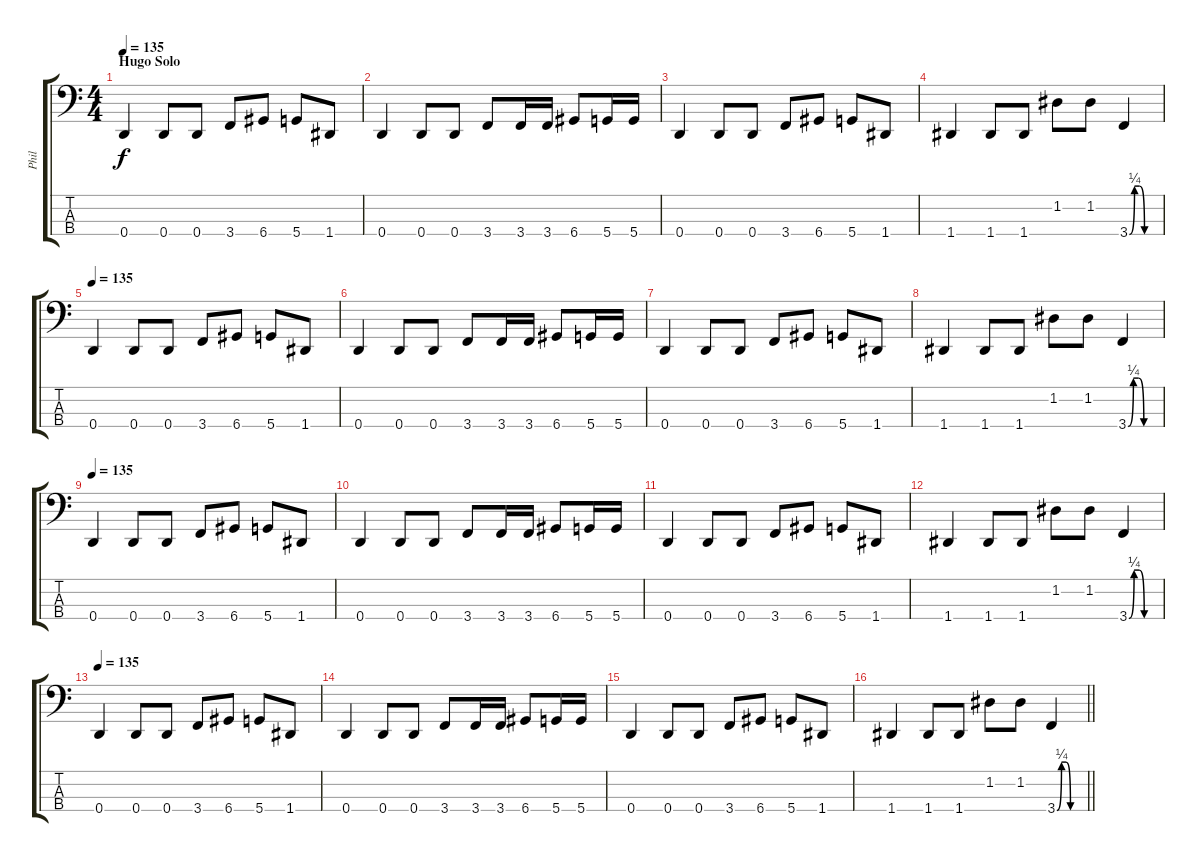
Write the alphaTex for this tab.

\track ("Phil" "Phil") {instrument electricbasspick}
\staff {score tabs}
\tuning (G2 D2 A1 D1) {hide}
\ts (4 4)
\section ("" "Hugo Solo")
\tempo 135
\clef f4
\ks c
0.4.4{dy f} 0.4.8 0.4.8 3.4.8 6.4.8 5.4.8 1.4.8 |
0.4.4 0.4.8 0.4.8 3.4.8 3.4.16 3.4.16 6.4.8 5.4.16 5.4.16 |
0.4.4 0.4.8 0.4.8 3.4.8 6.4.8 5.4.8 1.4.8 |
1.4.4 1.4.8 1.4.8 1.2.8 1.2.8 3.4{be (custom 0 0 10 1 20 1 30 0 60 0)}.4 |
\tempo 135
0.4.4 0.4.8 0.4.8 3.4.8 6.4.8 5.4.8 1.4.8 |
0.4.4 0.4.8 0.4.8 3.4.8 3.4.16 3.4.16 6.4.8 5.4.16 5.4.16 |
0.4.4 0.4.8 0.4.8 3.4.8 6.4.8 5.4.8 1.4.8 |
1.4.4 1.4.8 1.4.8 1.2.8 1.2.8 3.4{be (custom 0 0 10 1 20 1 30 0 60 0)}.4 |
\tempo 135
0.4.4 0.4.8 0.4.8 3.4.8 6.4.8 5.4.8 1.4.8 |
0.4.4 0.4.8 0.4.8 3.4.8 3.4.16 3.4.16 6.4.8 5.4.16 5.4.16 |
0.4.4 0.4.8 0.4.8 3.4.8 6.4.8 5.4.8 1.4.8 |
1.4.4 1.4.8 1.4.8 1.2.8 1.2.8 3.4{be (custom 0 0 10 1 20 1 30 0 60 0)}.4 |
\tempo 135
0.4.4 0.4.8 0.4.8 3.4.8 6.4.8 5.4.8 1.4.8 |
0.4.4 0.4.8 0.4.8 3.4.8 3.4.16 3.4.16 6.4.8 5.4.16 5.4.16 |
0.4.4 0.4.8 0.4.8 3.4.8 6.4.8 5.4.8 1.4.8 |
\barLineRight lightlight
1.4.4 1.4.8 1.4.8 1.2.8 1.2.8 3.4{be (custom 0 0 10 1 20 1 30 0 60 0)}.4
